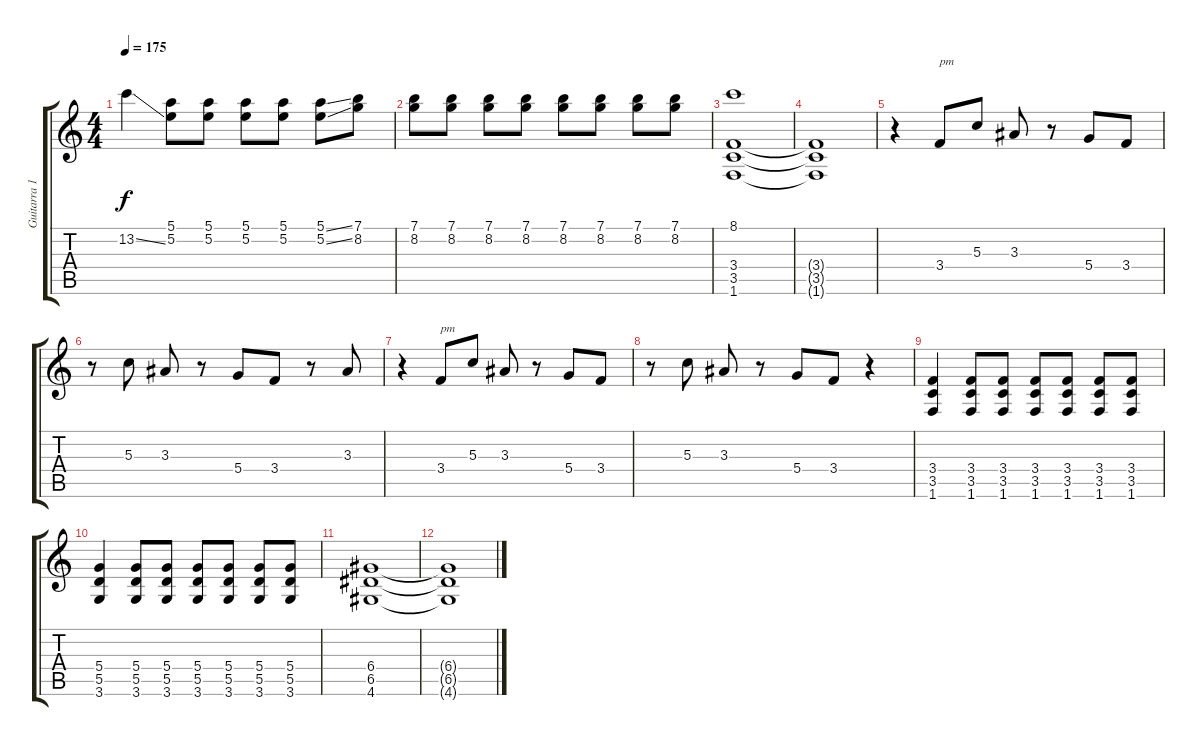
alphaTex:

\track ("Guitarra 1" "Guitarra 1") {instrument overdrivenguitar}
\staff {score tabs}
\tuning (E4 B3 G3 D3 A2 E2) {hide}
\ts (4 4)
\tempo 175
\clef g2
\ks c
13.2{ss}.4{dy f} (5.1 5.2).8 (5.1 5.2).8 (5.1 5.2).8 (5.1 5.2).8 (5.1{ss} 5.2{ss}).8 (7.1 8.2).8 |
(7.1 8.2).8 (7.1 8.2).8 (7.1 8.2).8 (7.1 8.2).8 (7.1 8.2).8 (7.1 8.2).8 (7.1 8.2).8 (7.1 8.2).8 |
(8.1 3.4 3.5 1.6).1 |
(3.4{t} 3.5{t} 1.6{t}).1 |
r.4 3.4.8{txt "pm"} 5.3.8 3.3.8 r.8 5.4.8 3.4.8 |
r.8 5.3.8 3.3.8 r.8 5.4.8 3.4.8 r.8 3.3.8 |
r.4 3.4.8{txt "pm"} 5.3.8 3.3.8 r.8 5.4.8 3.4.8 |
r.8 5.3.8 3.3.8 r.8 5.4.8 3.4.8 r.4 |
(3.4 3.5 1.6).4 (3.4 3.5 1.6).8 (3.4 3.5 1.6).8 (3.4 3.5 1.6).8 (3.4 3.5 1.6).8 (3.4 3.5 1.6).8 (3.4 3.5 1.6).8 |
(5.4 5.5 3.6).4 (5.4 5.5 3.6).8 (5.4 5.5 3.6).8 (5.4 5.5 3.6).8 (5.4 5.5 3.6).8 (5.4 5.5 3.6).8 (5.4 5.5 3.6).8 |
(6.4 6.5 4.6).1 |
(6.4{t} 6.5{t} 4.6{t}).1
